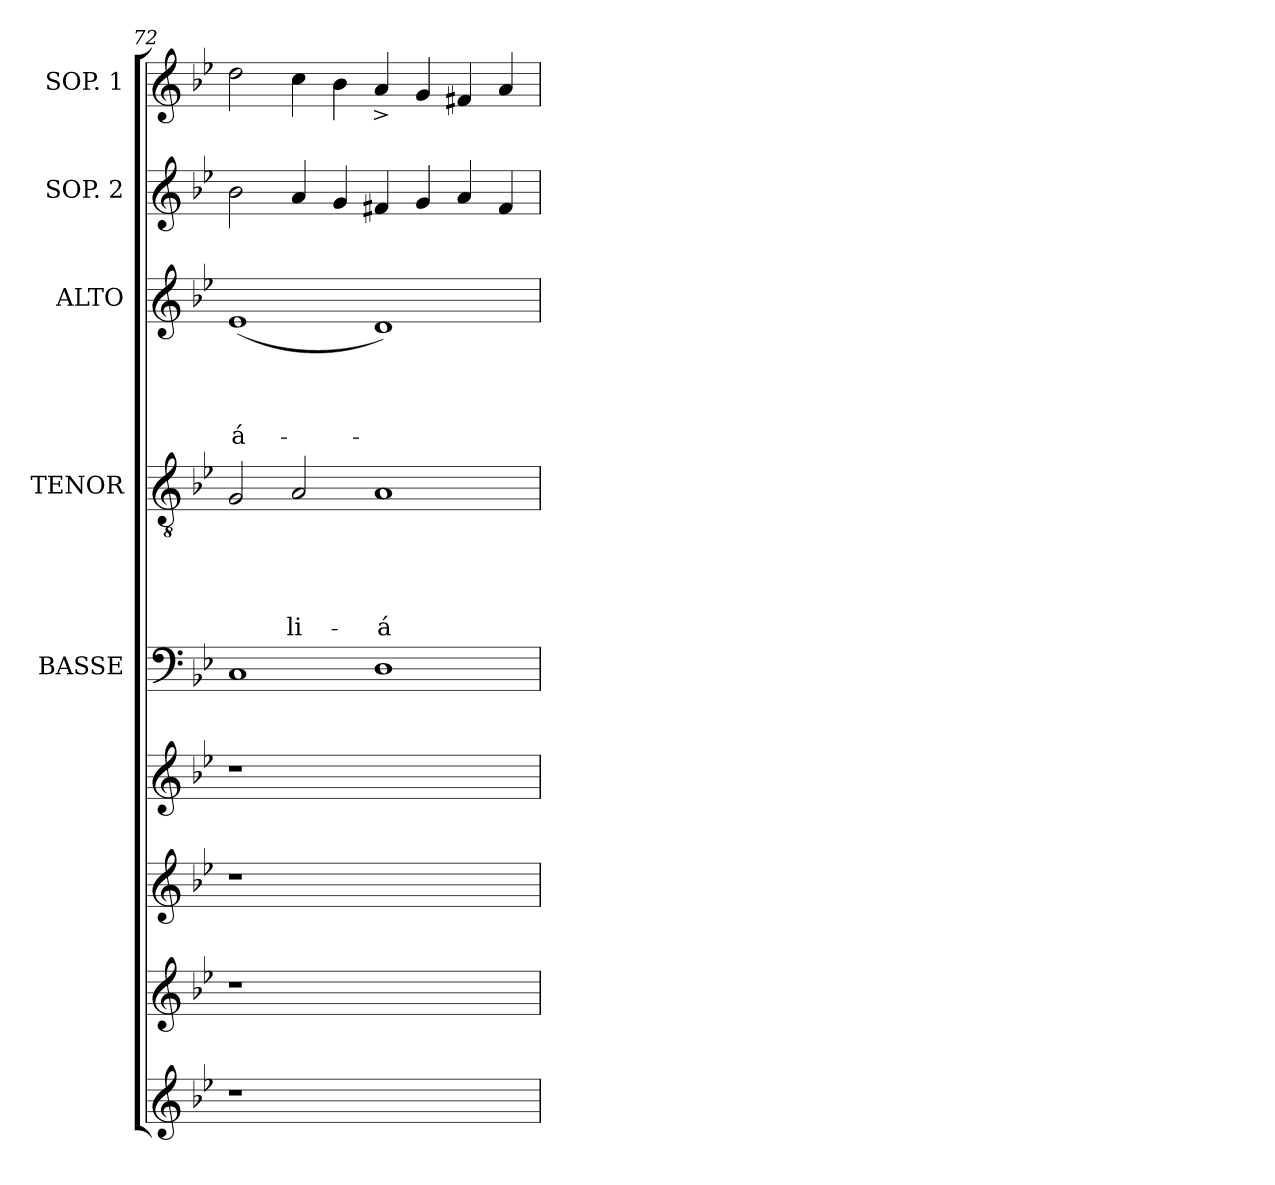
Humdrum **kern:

**kern	**kern	**kern	**kern	**kern	**kern	**text	**text	**text	**text	**text	**kern	**text	**text	**text	**text	**kern	**kern
*part9	*part8	*part7	*part6	*part5	*part4	*part4	*part4	*part4	*part4	*part4	*part3	*part3	*part3	*part3	*part3	*part2	*part1
*staff9	*staff8	*staff7	*staff6	*staff5	*staff4	*staff4	*staff4	*staff4	*staff4	*staff4	*staff3	*staff3	*staff3	*staff3	*staff3	*staff2	*staff1
*	*	*	*	*I"BASSE	*I"TENOR	*	*	*	*	*	*I"ALTO	*	*	*	*	*I"SOP. 2	*I"SOP. 1
*	*	*	*	*I'BAS.	*I'TEN.	*	*	*	*	*	*I'ALT.	*	*	*	*	*I'SOP. 2	*I'SOP. 1
*clefG2	*clefG2	*clefG2	*clefG2	*clefF4	*clefGv2	*	*	*	*	*	*clefG2	*	*	*	*	*clefG2	*clefG2
*k[b-e-]	*k[b-e-]	*k[b-e-]	*k[b-e-]	*k[b-e-]	*k[b-e-]	*	*	*	*	*	*k[b-e-]	*	*	*	*	*k[b-e-]	*k[b-e-]
*B-:	*B-:	*B-:	*B-:	*B-:	*B-:	*	*	*	*	*	*B-:	*	*	*	*	*B-:	*B-:
=72	=72	=72	=72	=72	=72	=72	=72	=72	=72	=72	=72	=72	=72	=72	=72	=72	=72
!	!	!	!	!	!	!	!	!	!	!	!	!	!	!	!LO:LY:b:rj	!	!
1r	1r	1r	1r	1C	2G/	.	.	.	.	.	(>1e-	.	.	.	-á-	2b-\	2dd\
!	!	!	!	!	!	!	!	!	!	!LO:LY:b	!	!	!	!	!	!	!
.	.	.	.	.	2A/	.	.	.	.	-li-	.	.	.	.	.	4a/	4cc\
.	.	.	.	.	.	.	.	.	.	.	.	.	.	.	.	4g/	4b-\
!	!	!	!	!	!	!	!	!	!	!LO:LY:b:rj	!	!	!	!	!	!	!
1ryy	1ryy	1ryy	1ryy	1D	1A	.	.	.	.	-á-	1d)	.	.	.	.	4f#X/	4a^</
.	.	.	.	.	.	.	.	.	.	.	.	.	.	.	.	4g/	4g/
.	.	.	.	.	.	.	.	.	.	.	.	.	.	.	.	4a/	4f#X/
.	.	.	.	.	.	.	.	.	.	.	.	.	.	.	.	4f#/	4a/
=	=	=	=	=	=	=	=	=	=	=	=	=	=	=	=	=	=
*-	*-	*-	*-	*-	*-	*-	*-	*-	*-	*-	*-	*-	*-	*-	*-	*-	*-
